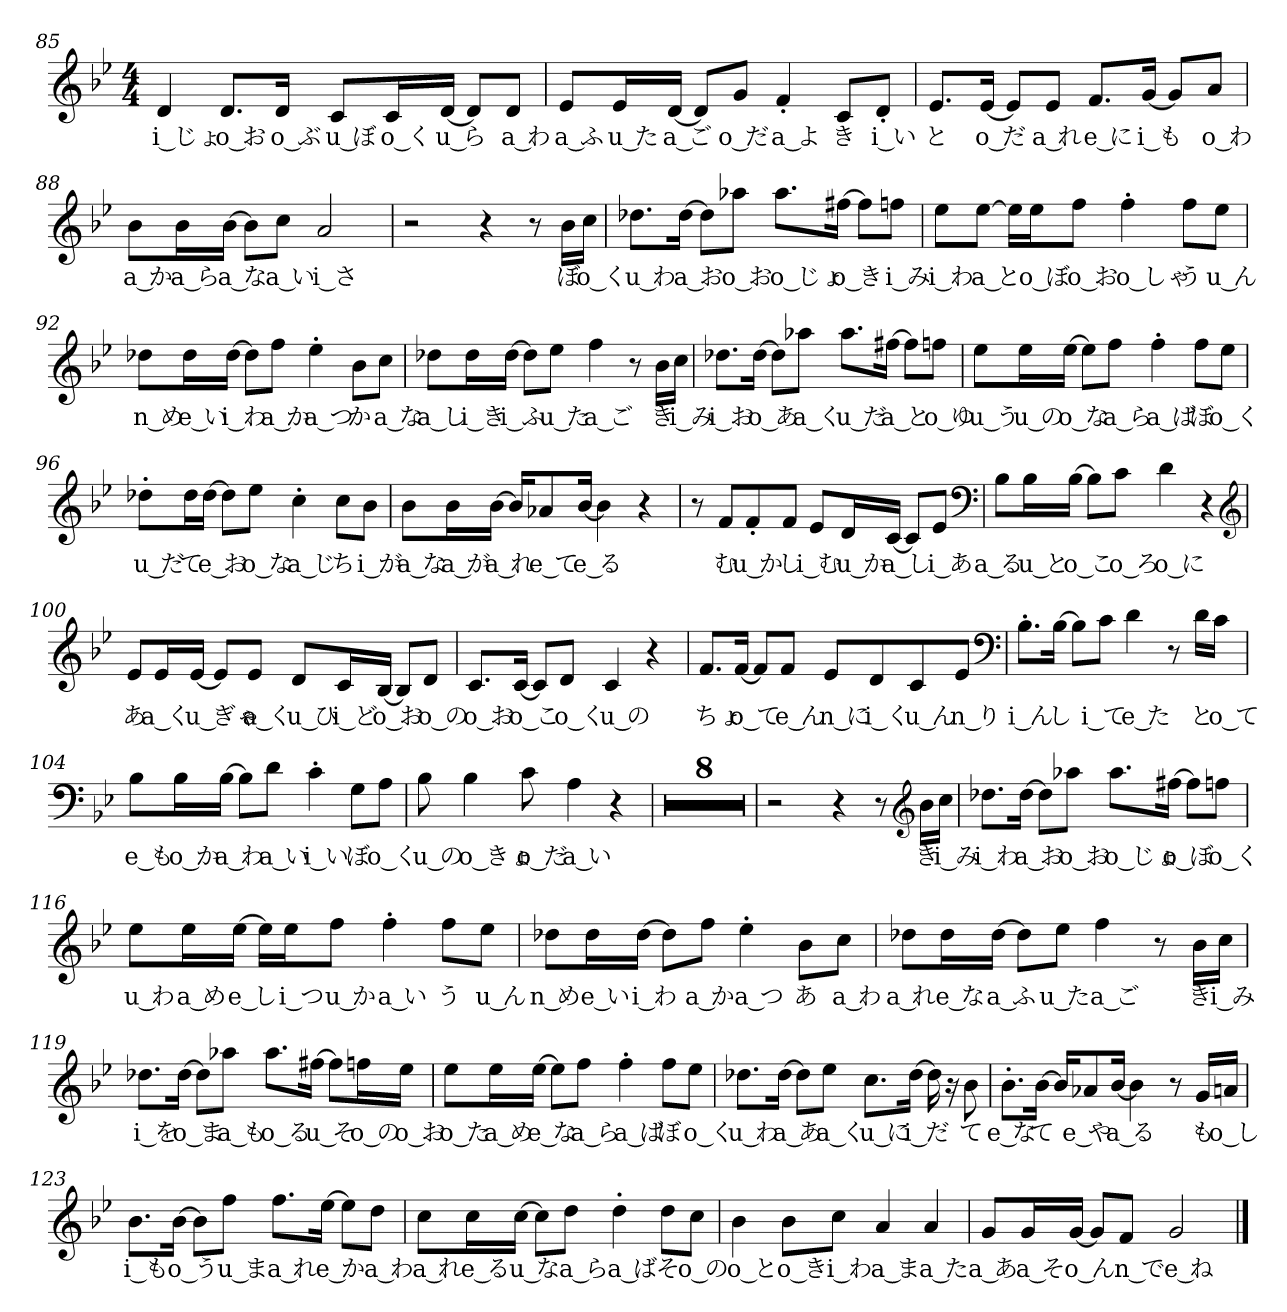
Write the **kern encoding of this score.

**kern	**text
*part1	*part1
*staff1	*staff1
*clefG2	*
*k[b-e-]	*
*M4/4	*
=85	=85
4d	i じょ
8.dL	o お
16dJk	o ぶ
8cL	u ぼ
16cL	o く
[16dJJ	u ら
8dL]	.
8dJ	a わ
=86	=86
8e-L	a ふ
16e-L	u た
[16dJJ	a ご
8dL]	.
8gJ	o だ
4f'	a よ
8cL	- き
8d'J	i い
=87	=87
8.e-L	- と
[16e-Jk	o だ
8e-L]	.
8e-J	a れ
8.fL	e に
[16gJk	i も
8gL]	.
8aJ	o わ
=88	=88
8b-L	a か
16b-L	a ら
[16b-JJ	a な
8b-L]	.
8ccJ	a い
2a	i さ
=89	=89
2r	.
4r	.
8r	.
16b-LL	- ぼ
16ccJJ	o く
=90	=90
8.dd-XL	u わ
[16dd-Jk	a お
8dd-L]	.
8aa-XJ	o お
8.aa-L	o じょ
[16ff#XJk	o き
8ff#L]	.
8ffnJ	i み
=91	=91
8ee-L	i わ
[8ee-J	a と
16ee-LL]	.
16ee-J	o ぼ
8ffJ	o お
4ff'	o しゃ
8ffL	- う
8ee-J	u ん
=92	=92
8dd-XL	n め
16dd-L	e い
[16dd-JJ	i わ
8dd-L]	.
8ffJ	a か
4ee-'	a つ
8b-L	- か
8ccJ	a な
=93	=93
8dd-XL	a し
16dd-L	i き
[16dd-JJ	i ふ
8dd-L]	.
8ee-J	u た
4ff	a ご
8r	.
16b-LL	- き
16ccJJ	i み
=94	=94
8.dd-XL	i お
[16dd-Jk	o あ
8dd-L]	.
8aa-XJ	a く
8.aa-L	u だ
[16ff#XJk	a と
8ff#L]	.
8ffnJ	o ゆ
=95	=95
8ee-L	u う
16ee-L	u の
[16ee-JJ	o な
8ee-L]	.
8ffJ	a ら
4ff'	a ば
8ffL	- ぼ
8ee-J	o く
=96	=96
8dd-X'L	u だ
16dd-L	- て
[16dd-JJ	e お
8dd-L]	.
8ee-J	o な
4cc'	a じ
8ccL	- ち
8b-J	i が
=97	=97
8b-L	a な
16b-L	a が
[16b-JJ	a れ
16b-KL]	.
8a-X	e て
[16b-Jk	e る
4b-]	.
4r	.
=98	=98
8r	.
8fL	- む
8f'	u か
8fJ	- し
8e-L	i む
16dL	u か
[16cJJ	a し
8cL]	.
8e-J	i あ
*clefF4	*
=99	=99
8B-L	a る
16B-L	u と
[16B-JJ	o こ
8B-L]	.
8cJ	o ろ
4d	o に
4r	.
*clefG2	*
=100	=100
8e-L	- あ
16e-L	a く
[16e-JJ	u ぎゃ
8e-L]	.
8e-J	a く
8dL	u ひ
16cL	i ど
[16B-JJ	o お
8B-L]	.
8dJ	o の
=101	=101
8.cL	o お
[16cJk	o こ
8cL]	.
8dJ	o く
4c	u の
4r	.
=102	=102
8.fL	- ちょ
[16fJk	o て
8fL]	.
8fJ	e ん
8e-L	n に
8d	i く
8c	u ん
8e-J	n り
*clefF4	*
=103	=103
8.B-'L	i ん
[16B-Jk	- し
8B-L]	.
8cJ	i て
4d	e た
8r	.
16dLL	- と
16cJJ	o て
=104	=104
8B-L	e も
16B-L	o か
[16B-JJ	a わ
8B-L]	.
8dJ	a い
4c'	i い
8GL	- ぼ
8AJ	o く
=105	=105
8B-	u の
4B-	o きょ
8c	o だ
4A	a い
4r	.
=106	=106
1r	.
=107	=107
1r	.
=108	=108
1r	.
=109	=109
1r	.
=110	=110
1r	.
=111	=111
1r	.
=112	=112
1r	.
=113	=113
1r	.
=114	=114
2r	.
4r	.
8r	.
*clefG2	*
16b-LL	- き
16ccJJ	i み
=115	=115
8.dd-XL	i わ
[16dd-Jk	a お
8dd-L]	.
8aa-XJ	o お
8.aa-L	o じょ
[16ff#XJk	o ぼ
8ff#L]	.
8ffnJ	o く
=116	=116
8ee-L	u わ
16ee-L	a め
[16ee-JJ	e し
16ee-LL]	.
16ee-J	i つ
8ffJ	u か
4ff'	a い
8ffL	- う
8ee-J	u ん
=117	=117
8dd-XL	n め
16dd-L	e い
[16dd-JJ	i わ
8dd-L]	.
8ffJ	a か
4ee-'	a つ
8b-L	- あ
8ccJ	a わ
=118	=118
8dd-XL	a れ
16dd-L	e な
[16dd-JJ	a ふ
8dd-L]	.
8ee-J	u た
4ff	a ご
8r	.
16b-LL	- き
16ccJJ	i み
=119	=119
8.dd-XL	i を
[16dd-Jk	o ま
8dd-L]	.
8aa-XJ	a も
8.aa-L	o る
[16ff#XJk	u そ
8ff#L]	.
16ffnL	o の
16ee-JJ	o お
=120	=120
8ee-L	o た
16ee-L	a め
[16ee-JJ	e な
8ee-L]	.
8ffJ	a ら
4ff'	a ば
8ffL	- ぼ
8ee-J	o く
=121	=121
8.dd-XL	u わ
[16dd-Jk	a あ
8dd-L]	.
8ee-J	a く
8.ccL	u に
[16dd-Jk	i だ
16dd-]	.
16r	.
8b-	- て
=122	=122
8.b-'L	e な
[16b-Jk	- て
16b-KL]	.
8a-X	e や
[16b-Jk	a る
4b-]	.
8r	.
16gLL	- も
16anJJ	o し
=123	=123
8.b-L	i も
[16b-Jk	o う
8b-L]	.
8ffJ	u ま
8.ffL	a れ
[16ee-Jk	e か
8ee-L]	.
8ddJ	a わ
=124	=124
8ccL	a れ
16ccL	e る
[16ccJJ	u な
8ccL]	.
8ddJ	a ら
4dd'	a ば
8ddL	- そ
8ccJ	o の
=125	=125
4b-	o と
8b-L	o き
8ccJ	i わ
4a	a ま
4a	a た
=126	=126
8gL	a あ
16gL	a そ
[16gJJ	o ん
8gL]	.
8fJ	n で
2g	e ね
==	==
*-	*-
